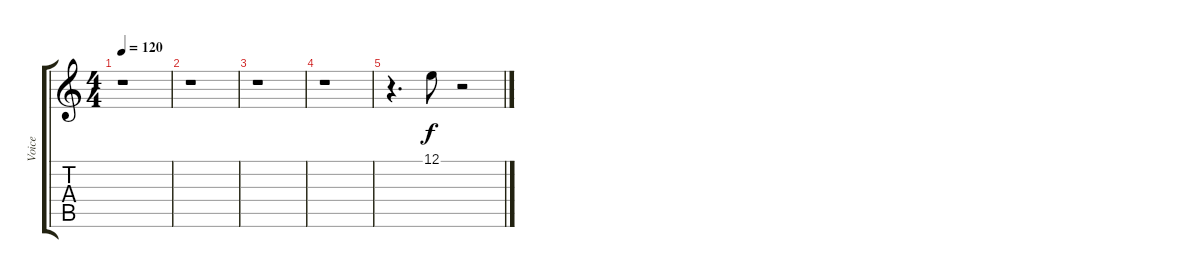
\track ("Voice" "Voice") {instrument pad3polysynth}
\staff {score tabs}
\tuning (E4 B3 G3 D3 A2 E2) {hide}
\ts (4 4)
\tempo 120
\clef g2
\ks c
r.1{dy f} |
r.1 |
r.1 |
r.1 |
r.4{d} 12.1.8{instrument lead6voice} r.2
